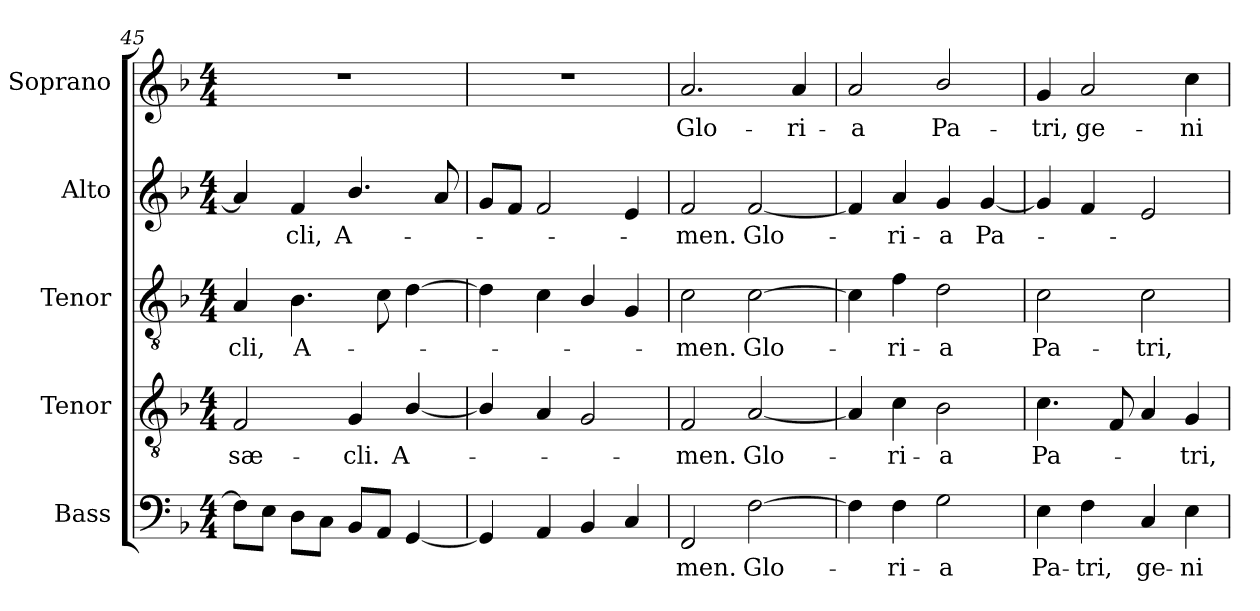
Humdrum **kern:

**kern	**text	**kern	**text	**kern	**text	**kern	**text	**kern	**text
*part5	*part5	*part4	*part4	*part3	*part3	*part2	*part2	*part1	*part1
*staff5	*staff5	*staff4	*staff4	*staff3	*staff3	*staff2	*staff2	*staff1	*staff1
*I"Bass	*	*I"Tenor	*	*I"Tenor	*	*I"Alto	*	*I"Soprano	*
*I'B.	*	*I'T.	*	*I'T.	*	*I'A.	*	*I'S.	*
*clefF4	*	*clefGv2	*	*clefGv2	*	*clefG2	*	*clefG2	*
*	*	*ITrd7c12	*	*ITrd7c12	*	*	*	*	*
*k[b-]	*	*k[b-]	*	*k[b-]	*	*k[b-]	*	*k[b-]	*
*F:	*	*F:	*	*F:	*	*F:	*	*F:	*
*M4/4	*	*M4/4	*	*M4/4	*	*M4/4	*	*M4/4	*
=45	=45	=45	=45	=45	=45	=45	=45	=45	=45
!	!	!	!LO:LY:b:color=#000000	!	!	!	!	!	!
!	!	!	!	!	!LO:LY:b:color=#000000	!	!	!	!
8Fi\L]	.	2FFi/	sæ-	4AAi/	-cli,	4ai/]	.	1r	.
8Ei\J	.	.	.	.	.	.	.	.	.
!	!	!	!	!	!LO:LY:b:color=#000000	!	!	!	!
!	!	!	!	!	!	!	!LO:LY:b:color=#000000	!	!
8Di\L	.	.	.	4.BB-i\	A-	4fi/	-cli,	.	.
8Ci\J	.	.	.	.	.	.	.	.	.
!	!	!	!LO:LY:b:color=#000000	!	!	!	!	!	!
!	!	!	!	!	!	!	!LO:LY:b:color=#000000	!	!
8BB-i/L	.	4GGi/	-cli.	.	.	4.b-i/	A-	.	.
8AAi/J	.	.	.	8Ci\	.	.	.	.	.
!	!	!	!LO:LY:b:color=#000000	!	!	!	!	!	!
[4GGi/	.	[4BB-i/	A-	[4Di\	.	.	.	.	.
.	.	.	.	.	.	8ai/	.	.	.
=46	=46	=46	=46	=46	=46	=46	=46	=46	=46
4GGi/]	.	4BB-i/]	.	4Di\]	.	8gi/L	.	1r	.
.	.	.	.	.	.	8fi/J	.	.	.
4AAi/	.	4AAi/	.	4Ci\	.	2fi/	.	.	.
4BB-i/	.	2GGi/	.	4BB-i/	.	.	.	.	.
4Ci/	.	.	.	4GGi/	.	4ei/	.	.	.
=47	=47	=47	=47	=47	=47	=47	=47	=47	=47
!	!LO:LY:b:color=#000000	!	!	!	!	!	!	!	!
!	!	!	!LO:LY:b:color=#000000	!	!	!	!	!	!
!	!	!	!	!	!LO:LY:b:color=#000000	!	!	!	!
!	!	!	!	!	!	!	!LO:LY:b:color=#000000	!	!
!	!	!	!	!	!	!	!	!	!LO:LY:b:color=#000000
2FFi/	-men.	2FFi/	-men.	2Ci\	-men.	2fi/	-men.	2.ai/	Glo-
!	!LO:LY:b:color=#000000	!	!	!	!	!	!	!	!
!	!	!	!LO:LY:b:color=#000000	!	!	!	!	!	!
!	!	!	!	!	!LO:LY:b:color=#000000	!	!	!	!
!	!	!	!	!	!	!	!LO:LY:b:color=#000000	!	!
[2Fi\	Glo-	[2AAi/	Glo-	[2Ci\	Glo-	[2fi/	Glo-	.	.
!	!	!	!	!	!	!	!	!	!LO:LY:b:color=#000000
.	.	.	.	.	.	.	.	4ai/	-ri-
=48	=48	=48	=48	=48	=48	=48	=48	=48	=48
!	!	!	!	!	!	!	!	!	!LO:LY:b:color=#000000
4Fi\]	.	4AAi/]	.	4Ci\]	.	4fi/]	.	2ai/	-a
!	!LO:LY:b:color=#000000	!	!	!	!	!	!	!	!
!	!	!	!LO:LY:b:color=#000000	!	!	!	!	!	!
!	!	!	!	!	!LO:LY:b:color=#000000	!	!	!	!
!	!	!	!	!	!	!	!LO:LY:b:color=#000000	!	!
4Fi\	-ri-	4Ci\	-ri-	4Fi\	-ri-	4ai/	-ri-	.	.
!	!LO:LY:b:color=#000000	!	!	!	!	!	!	!	!
!	!	!	!LO:LY:b:color=#000000	!	!	!	!	!	!
!	!	!	!	!	!LO:LY:b:color=#000000	!	!	!	!
!	!	!	!	!	!	!	!LO:LY:b:color=#000000	!	!
!	!	!	!	!	!	!	!	!	!LO:LY:b:color=#000000
2Gi\	-a	2BB-i\	-a	2Di\	-a	4gi/	-a	2b-i/	Pa-
!	!	!	!	!	!	!	!LO:LY:b:color=#000000	!	!
.	.	.	.	.	.	[4gi/	Pa-	.	.
!!LO:LB:g=z
=49	=49	=49	=49	=49	=49	=49	=49	=49	=49
!	!LO:LY:b:color=#000000	!	!	!	!	!	!	!	!
!	!	!	!LO:LY:b:color=#000000	!	!	!	!	!	!
!	!	!	!	!	!LO:LY:b:color=#000000	!	!	!	!
!	!	!	!	!	!	!	!	!	!LO:LY:b:color=#000000
4Ei\	Pa-	4.Ci\	Pa-	2Ci\	Pa-	4gi/]	.	4gi/	-tri,
!	!LO:LY:b:color=#000000	!	!	!	!	!	!	!	!
!	!	!	!	!	!	!	!	!	!LO:LY:b:color=#000000
4Fi\	-tri,	.	.	.	.	4fi/	.	2ai/	ge-
.	.	8FFi/	.	.	.	.	.	.	.
!	!LO:LY:b:color=#000000	!	!	!	!	!	!	!	!
!	!	!	!	!	!LO:LY:b:color=#000000	!	!	!	!
4Ci/	ge-	4AAi/	.	2Ci\	-tri,	2ei/	.	.	.
!	!LO:LY:b:color=#000000	!	!	!	!	!	!	!	!
!	!	!	!LO:LY:b:color=#000000	!	!	!	!	!	!
!	!	!	!	!	!	!	!	!	!LO:LY:b:color=#000000
4Ei\	-ni-	4GGi/	-tri,	.	.	.	.	4cci\	-ni-
=	=	=	=	=	=	=	=	=	=
*-	*-	*-	*-	*-	*-	*-	*-	*-	*-
